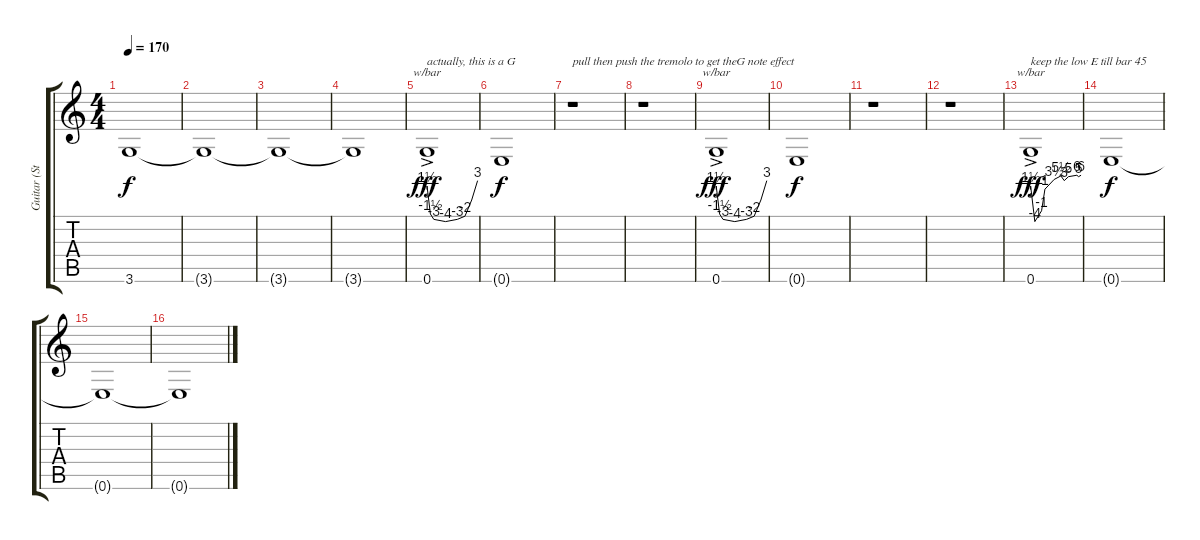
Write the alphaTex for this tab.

\track ("Guitar (Steve Morse)" "Guitar (St") {instrument overdrivenguitar}
\staff {score tabs}
\tuning (E4 B3 G3 D3 A2 E2) {hide}
\ts (4 4)
\tempo 170
\clef g2
\ks c
3.6.1{dy f volume 16 instrument electricguitarclean} |
3.6{t}.1 |
3.6{t}.1 |
3.6{t}.1 |
0.6{ac}.1{tbe (custom default 0 6 4 -6 8 -12 22 -16 36 -12 45 -8 53 0 60 12) txt "actually, this is a G" dy fff volume 12 instrument overdrivenguitar} |
0.6{t}.1{dy f} |
r.1{txt "pull then push the tremolo to get theG note effect"} |
r.1 |
0.6{ac}.1{tbe (custom default 0 6 4 -6 8 -12 22 -16 36 -12 45 -8 53 0 60 12) dy fff volume 12} |
0.6{t}.1{dy f} |
r.1 |
r.1 |
0.6{ac}.1{tbe (custom default 0 6 5 -16 13 -4 17 4 28 14 36 22 40 12 45 20 55 24 57 20 60 24) txt "keep the low E till bar 45" dy fff} |
0.6{t}.1{dy f volume 13} |
0.6{t}.1{volume 14} |
0.6{t}.1{volume 16}
